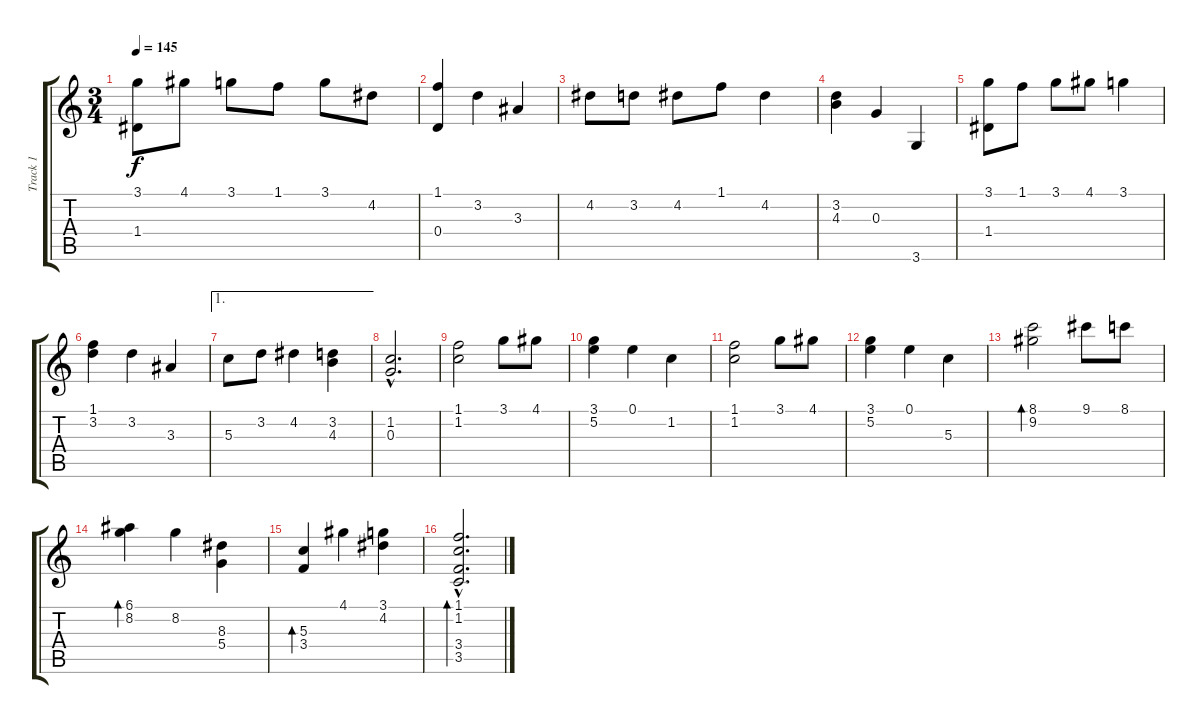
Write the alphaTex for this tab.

\track ("Track 1" "Track 1") {instrument acousticguitarnylon}
\staff {score tabs}
\tuning (E4 B3 G3 D3 A2 E2) {hide}
\ts (3 4)
\tempo 145
\clef g2
\ks c
(3.1 1.4).8{dy f} 4.1.8 3.1.8 1.1.8 3.1.8 4.2.8 |
(1.1 0.4).4 3.2.4 3.3.4 |
4.2.8 3.2.8 4.2.8 1.1.8 4.2.4 |
(3.2 4.3).4 0.3.4 3.6.4 |
(3.1 1.4).8 1.1.8 3.1.8 4.1.8 3.1.4 |
(1.1 3.2).4 3.2.4 3.3.4 |
\ae 1
5.3.8 3.2.8 4.2.4 (3.2 4.3).4 |
(1.2{hac} 0.3{hac}).2{d} |
(1.1 1.2).2 3.1.8 4.1.8 |
(3.1 5.2).4 0.1.4 1.2.4 |
(1.1 1.2).2 3.1.8 4.1.8 |
(3.1 5.2).4 0.1.4 5.3.4 |
(8.1 9.2).2{bd 480} 9.1.8 8.1.8 |
(6.1 8.2).4{bd 480} 8.2.4 (8.3 5.4).4 |
(5.3 3.4).4{bd 120} 4.1.4 (3.1 4.2).4 |
(1.1{hac} 1.2{hac} 3.4{hac} 3.5{hac}).2{d bd 480}
